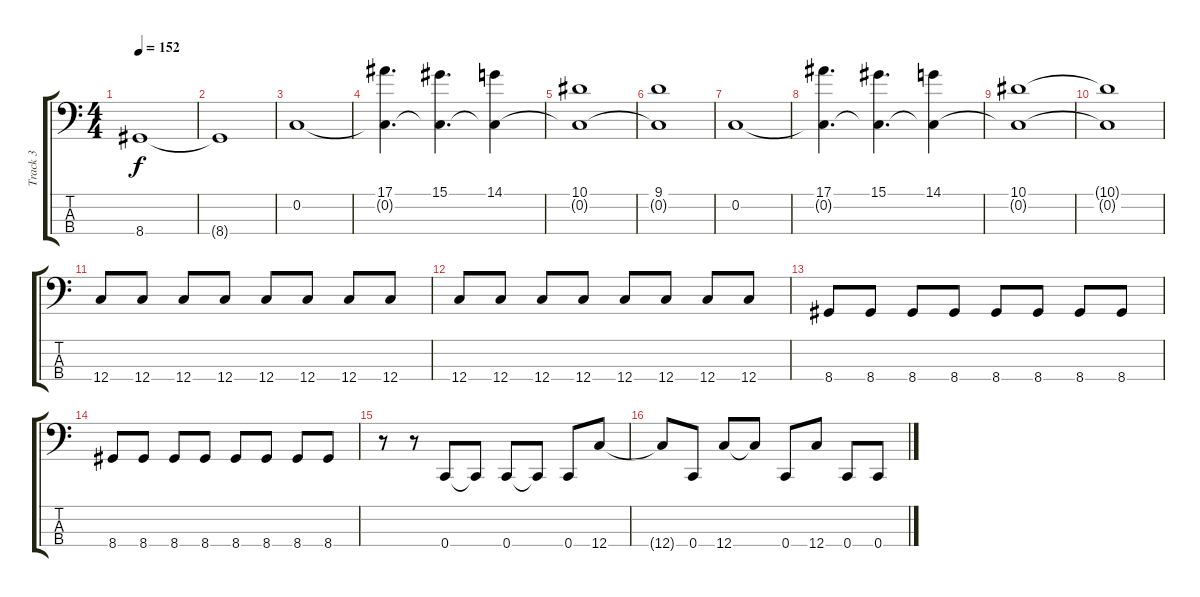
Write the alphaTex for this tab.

\track ("Track 3" "Track 3") {instrument electricbassfinger}
\staff {score tabs}
\tuning (F2 C2 G1 C1) {hide}
\ts (4 4)
\tempo 152
\clef f4
\ks c
8.4.1{dy f} |
8.4{t}.1 |
0.2.1 |
(17.1 0.2{t}).4{d} (15.1 0.2{t}).4{d} (14.1 0.2{t}).4 |
(10.1 0.2{t}).1 |
(9.1 0.2{t}).1 |
0.2.1 |
(17.1 0.2{t}).4{d} (15.1 0.2{t}).4{d} (14.1 0.2{t}).4 |
(10.1 0.2{t}).1 |
(10.1{t} 0.2{t}).1 |
12.4.8 12.4.8 12.4.8 12.4.8 12.4.8 12.4.8 12.4.8 12.4.8 |
12.4.8 12.4.8 12.4.8 12.4.8 12.4.8 12.4.8 12.4.8 12.4.8 |
8.4.8 8.4.8 8.4.8 8.4.8 8.4.8 8.4.8 8.4.8 8.4.8 |
8.4.8 8.4.8 8.4.8 8.4.8 8.4.8 8.4.8 8.4.8 8.4.8 |
r.8 r.8 0.4.8 0.4{t}.8 0.4.8 0.4{t}.8 0.4.8 12.4.8 |
12.4{t}.8 0.4.8 12.4.8 12.4{t}.8 0.4.8 12.4.8 0.4.8 0.4.8
